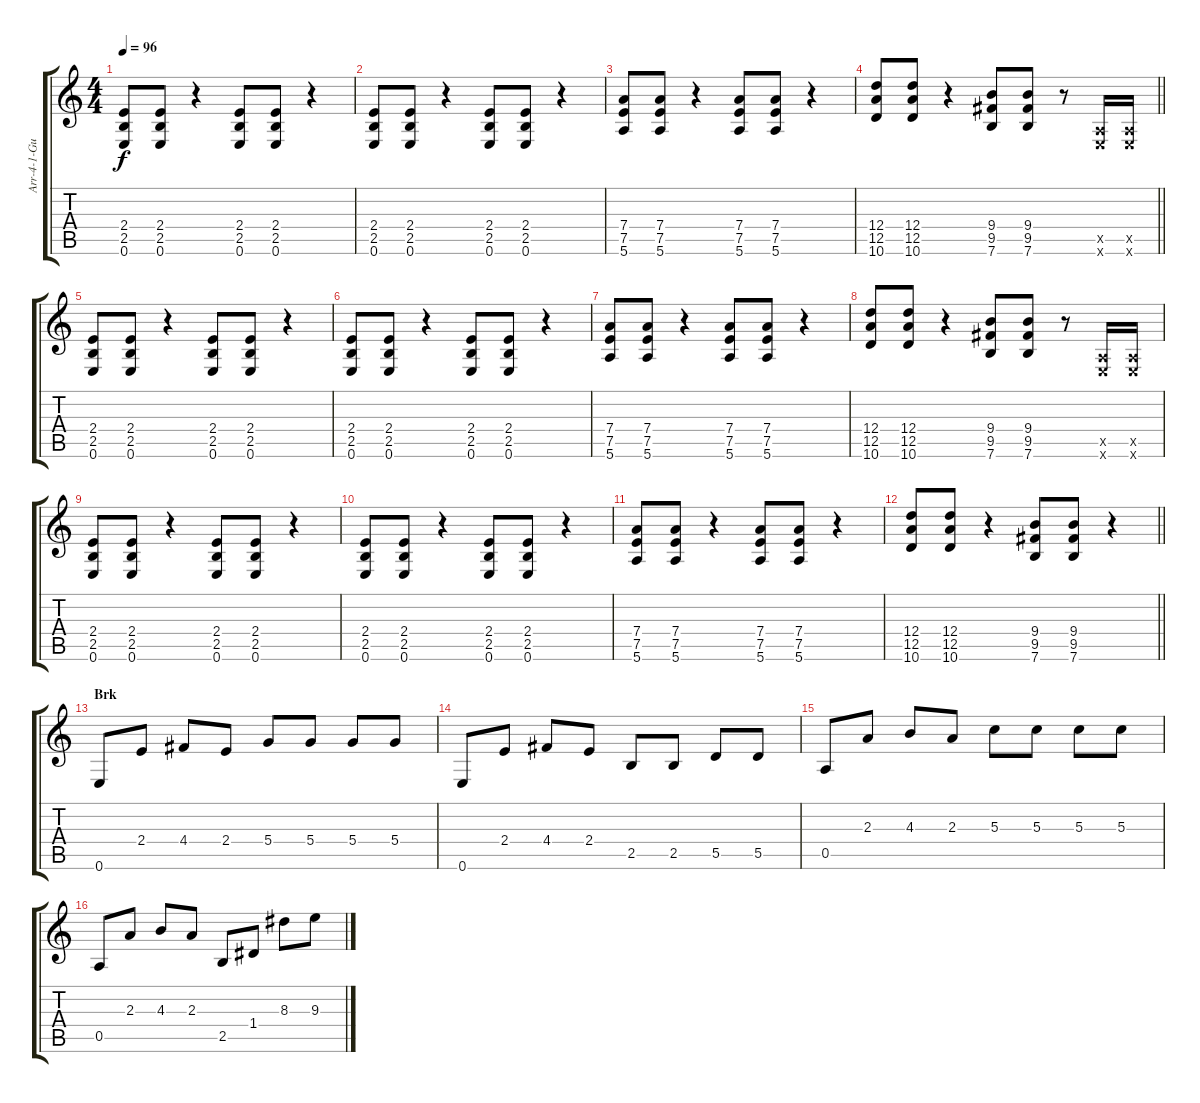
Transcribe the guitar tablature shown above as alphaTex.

\track ("Arr-4-1-Guitar" "Arr-4-1-Gu") {mute instrument acousticguitarsteel}
\staff {score tabs}
\tuning (E4 B3 G3 D3 A2 E2) {hide}
\ts (4 4)
\tempo 96
\clef g2
\ks c
(2.4 2.5 0.6).8{dy f} (2.4 2.5 0.6).8 r.4 (2.4 2.5 0.6).8 (2.4 2.5 0.6).8 r.4 |
(2.4 2.5 0.6).8 (2.4 2.5 0.6).8 r.4 (2.4 2.5 0.6).8 (2.4 2.5 0.6).8 r.4 |
(7.4 7.5 5.6).8 (7.4 7.5 5.6).8 r.4 (7.4 7.5 5.6).8 (7.4 7.5 5.6).8 r.4 |
\barLineRight lightlight
(12.4 12.5 10.6).8 (12.4 12.5 10.6).8 r.4 (9.4 9.5 7.6).8 (9.4 9.5 7.6).8 r.8 (0.5{x} 0.6{x}).16 (0.5{x} 0.6{x}).16 |
(2.4 2.5 0.6).8 (2.4 2.5 0.6).8 r.4 (2.4 2.5 0.6).8 (2.4 2.5 0.6).8 r.4 |
(2.4 2.5 0.6).8 (2.4 2.5 0.6).8 r.4 (2.4 2.5 0.6).8 (2.4 2.5 0.6).8 r.4 |
(7.4 7.5 5.6).8 (7.4 7.5 5.6).8 r.4 (7.4 7.5 5.6).8 (7.4 7.5 5.6).8 r.4 |
(12.4 12.5 10.6).8 (12.4 12.5 10.6).8 r.4 (9.4 9.5 7.6).8 (9.4 9.5 7.6).8 r.8 (0.5{x} 0.6{x}).16 (0.5{x} 0.6{x}).16 |
(2.4 2.5 0.6).8 (2.4 2.5 0.6).8 r.4 (2.4 2.5 0.6).8 (2.4 2.5 0.6).8 r.4 |
(2.4 2.5 0.6).8 (2.4 2.5 0.6).8 r.4 (2.4 2.5 0.6).8 (2.4 2.5 0.6).8 r.4 |
(7.4 7.5 5.6).8 (7.4 7.5 5.6).8 r.4 (7.4 7.5 5.6).8 (7.4 7.5 5.6).8 r.4 |
\barLineRight lightlight
(12.4 12.5 10.6).8 (12.4 12.5 10.6).8 r.4 (9.4 9.5 7.6).8 (9.4 9.5 7.6).8 r.4 |
\section ("" "Brk")
0.6.8{instrument acousticguitarsteel} 2.4.8 4.4.8 2.4.8 5.4.8 5.4.8 5.4.8 5.4.8 |
0.6.8 2.4.8 4.4.8 2.4.8 2.5.8 2.5.8 5.5.8 5.5.8 |
0.5.8 2.3.8 4.3.8 2.3.8 5.3.8 5.3.8 5.3.8 5.3.8 |
0.5.8 2.3.8 4.3.8 2.3.8 2.5.8 1.4.8 8.3.8 9.3.8
